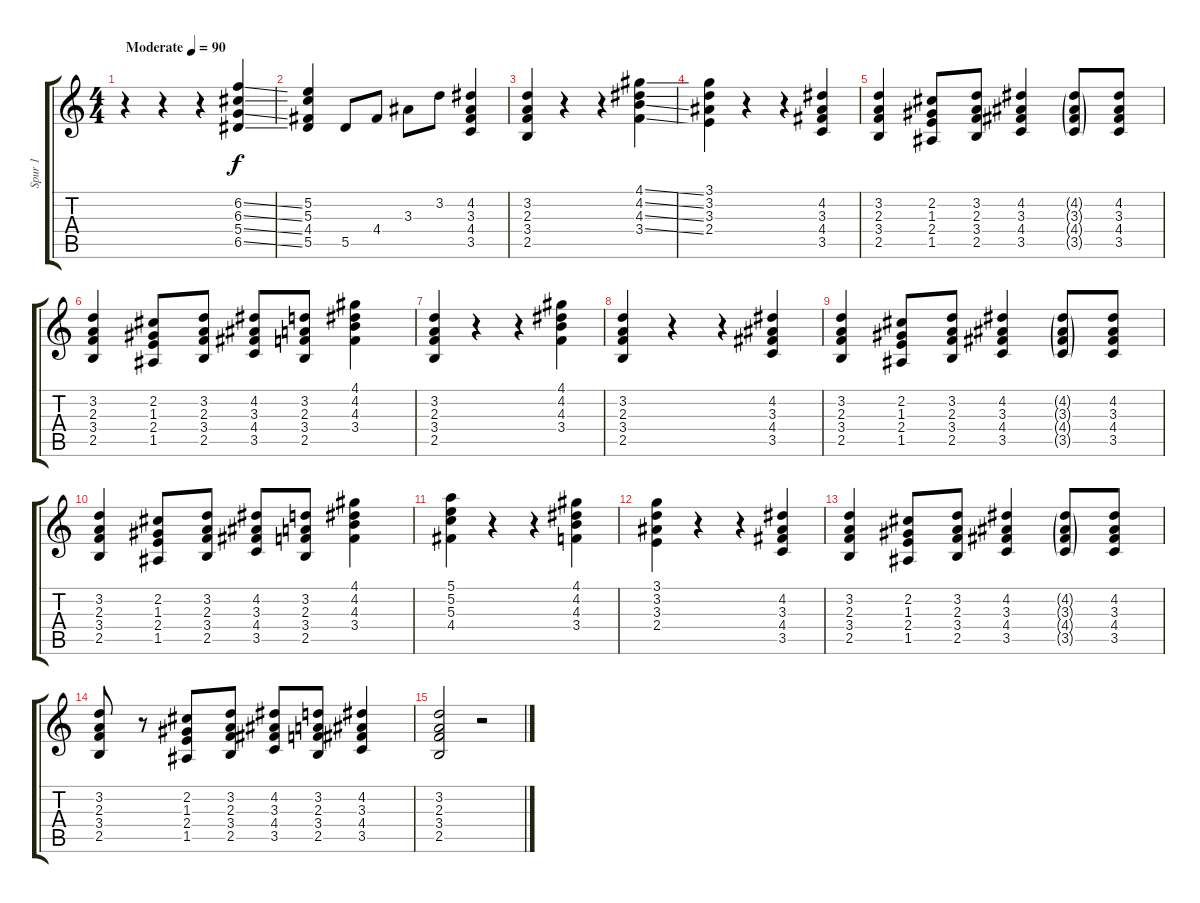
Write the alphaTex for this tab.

\track ("Spur 1" "Spur 1") {instrument acousticguitarsteel}
\staff {score tabs}
\tuning (E4 B3 G3 D3 A2 E2) {hide}
\ts (4 4)
\tempo (90 "Moderate")
\clef g2
\ks c
r.4{dy f instrument acousticguitarsteel} r.4 r.4 (6.2{ss} 6.3{ss} 5.4{ss} 6.5{ss}).4 |
(5.2 5.3 4.4 5.5).4 5.5.8 4.4.8 3.3.8 3.2.8 (4.2 3.3 4.4 3.5).4 |
(3.2 2.3 3.4 2.5).4 r.4 r.4 (4.1{ss} 4.2{ss} 4.3{ss} 3.4{ss}).4 |
(3.1 3.2 3.3 2.4).4 r.4 r.4 (4.2 3.3 4.4 3.5).4 |
(3.2 2.3 3.4 2.5).4 (2.2 1.3 2.4 1.5).8 (3.2 2.3 3.4 2.5).8 (4.2 3.3 4.4 3.5).4 (4.2{g} 3.3{g} 4.4{g} 3.5{g}).8 (4.2 3.3 4.4 3.5).8 |
(3.2 2.3 3.4 2.5).4 (2.2 1.3 2.4 1.5).8 (3.2 2.3 3.4 2.5).8 (4.2 3.3 4.4 3.5).8 (3.2 2.3 3.4 2.5).8 (4.1 4.2 4.3 3.4).4 |
(3.2 2.3 3.4 2.5).4 r.4 r.4 (4.1 4.2 4.3 3.4).4 |
(3.2 2.3 3.4 2.5).4 r.4 r.4 (4.2 3.3 4.4 3.5).4 |
(3.2 2.3 3.4 2.5).4 (2.2 1.3 2.4 1.5).8 (3.2 2.3 3.4 2.5).8 (4.2 3.3 4.4 3.5).4 (4.2{g} 3.3{g} 4.4{g} 3.5{g}).8 (4.2 3.3 4.4 3.5).8 |
(3.2 2.3 3.4 2.5).4 (2.2 1.3 2.4 1.5).8 (3.2 2.3 3.4 2.5).8 (4.2 3.3 4.4 3.5).8 (3.2 2.3 3.4 2.5).8 (4.1 4.2 4.3 3.4).4 |
(5.1 5.2 5.3 4.4).4 r.4 r.4 (4.1 4.2 4.3 3.4).4 |
(3.1 3.2 3.3 2.4).4 r.4 r.4 (4.2 3.3 4.4 3.5).4 |
(3.2 2.3 3.4 2.5).4 (2.2 1.3 2.4 1.5).8 (3.2 2.3 3.4 2.5).8 (4.2 3.3 4.4 3.5).4 (4.2{g} 3.3{g} 4.4{g} 3.5{g}).8 (4.2 3.3 4.4 3.5).8 |
(3.2 2.3 3.4 2.5).8 r.8 (2.2 1.3 2.4 1.5).8 (3.2 2.3 3.4 2.5).8 (4.2 3.3 4.4 3.5).8 (3.2 2.3 3.4 2.5).8 (4.2 3.3 4.4 3.5).4 |
(3.2 2.3 3.4 2.5).2 r.2
